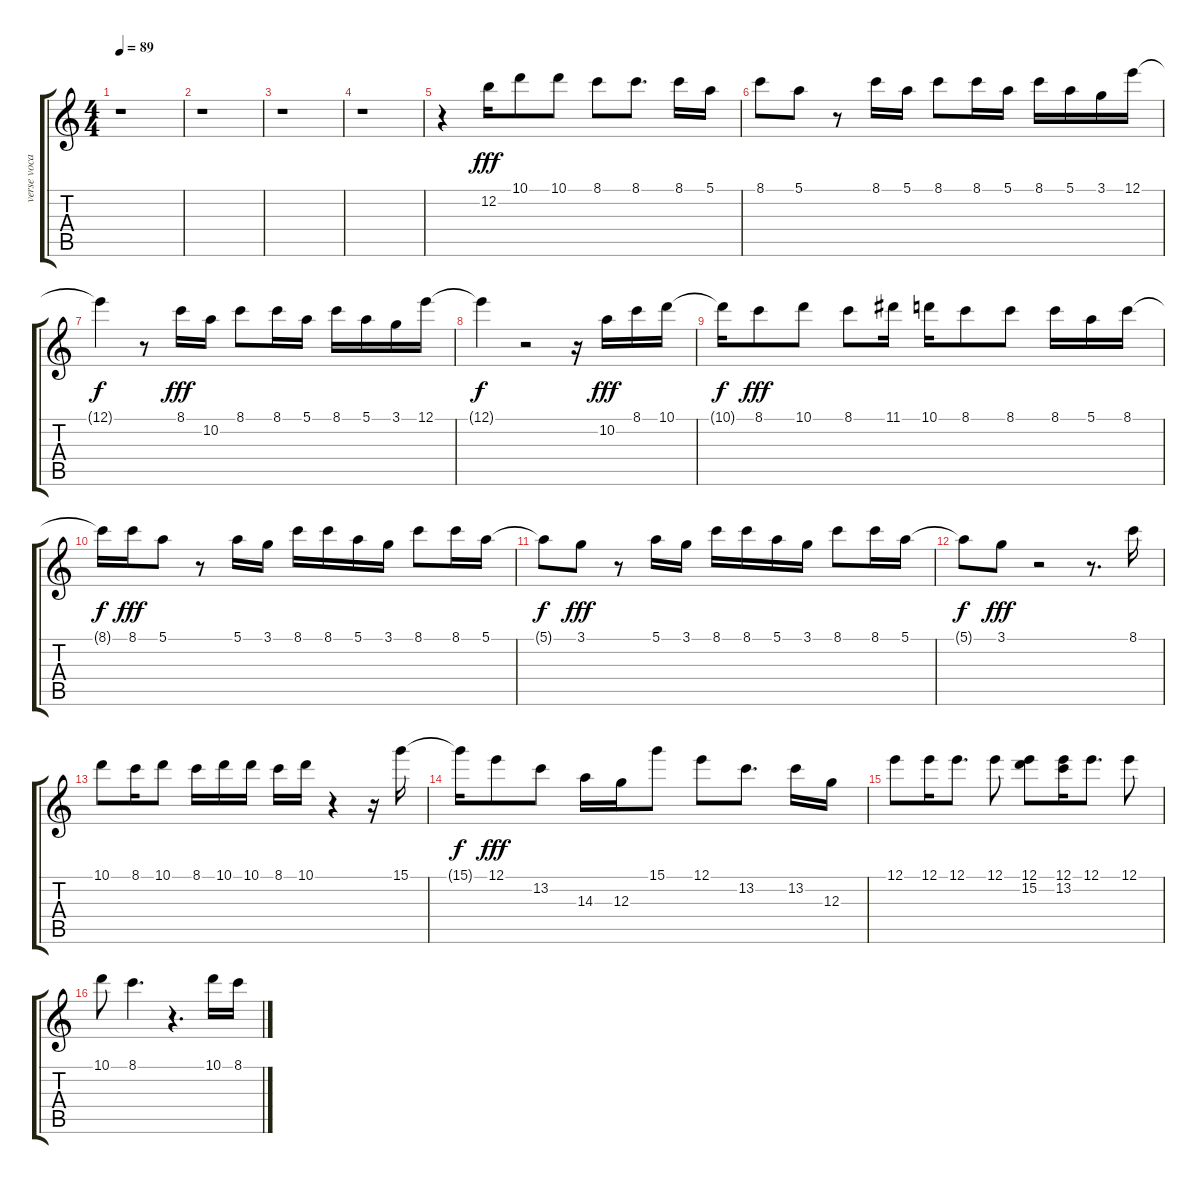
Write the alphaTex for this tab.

\track ("verse vocals" "verse voca") {instrument acousticguitarsteel}
\staff {score tabs}
\tuning (E4 B3 G3 D3 A2 E2) {hide}
\ts (4 4)
\tempo 89
\clef g2
\ks c
r.1{dy fff} |
r.1 |
r.1 |
r.1 |
r.4 12.2.16 10.1.8 10.1.8 8.1.8 8.1.8{d} 8.1.16 5.1.16 |
8.1.8 5.1.8 r.8 8.1.16 5.1.16 8.1.8 8.1.16 5.1.16 8.1.16 5.1.16 3.1.16 12.1.16 |
12.1{t}.4{dy f} r.8 8.1.16{dy fff} 10.2.16 8.1.8 8.1.16 5.1.16 8.1.16 5.1.16 3.1.16 12.1.16 |
12.1{t}.4{dy f} r.2 r.16 10.2.16{dy fff} 8.1.16 10.1.16 |
10.1{t}.16{dy f} 8.1.8{dy fff} 10.1.8 8.1.8 11.1.16 10.1.16 8.1.8 8.1.8 8.1.16 5.1.16 8.1.16 |
8.1{t}.16{dy f} 8.1.16{dy fff} 5.1.8 r.8 5.1.16 3.1.16 8.1.16 8.1.16 5.1.16 3.1.16 8.1.8 8.1.16 5.1.16 |
5.1{t}.8{dy f} 3.1.8{dy fff} r.8 5.1.16 3.1.16 8.1.16 8.1.16 5.1.16 3.1.16 8.1.8 8.1.16 5.1.16 |
5.1{t}.8{dy f} 3.1.8{dy fff} r.2 r.8{d} 8.1.16 |
10.1.8 8.1.16 10.1.8 8.1.16 10.1.16 10.1.16 8.1.16 10.1.16 r.4 r.16 15.1.16 |
15.1{t}.16{dy f} 12.1.8{dy fff} 13.2.8 14.3.16 12.3.16 15.1.8 12.1.8 13.2.8{d} 13.2.16 12.3.16 |
12.1.8 12.1.16 12.1.8{d} 12.1.8 (12.1 15.2).8 (12.1 13.2).16 12.1.8{d} 12.1.8 |
10.1.8 8.1.4{d} r.4{d} 10.1.16 8.1.16
